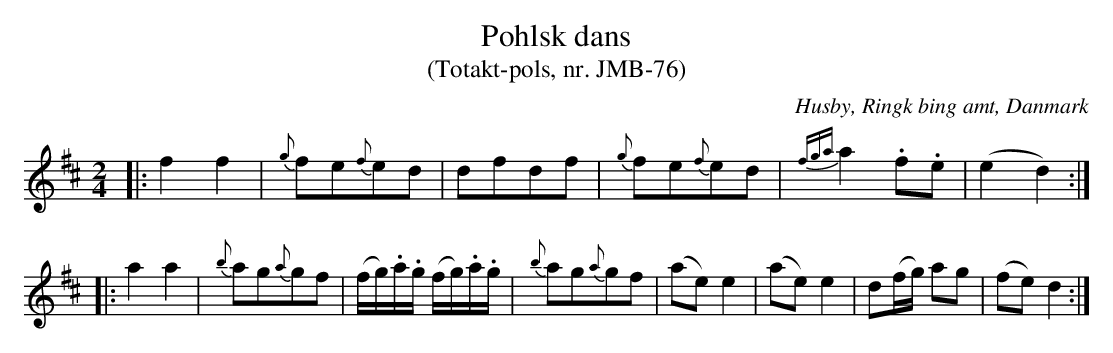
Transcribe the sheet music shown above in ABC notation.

X:1
T:Pohlsk dans
T:(Totakt-pols, nr. JMB-76)
O:Husby, Ringk bing amt, Danmark
M:2/4
L:1/8
K:D
|: f2 f2 | {g}fe{f}ed | dfdf | {g}fe{f}ed | {fga}a2 .f.e | (e2 d2) :|
|: a2 a2 | {b}ag{a}gf | (f/g/).a/.g/ (f/g/).a/.g/ | {b}ag{a}gf | (ae) e2 | (ae) e2 | d(f/g/) ag | (fe) d2 :|
